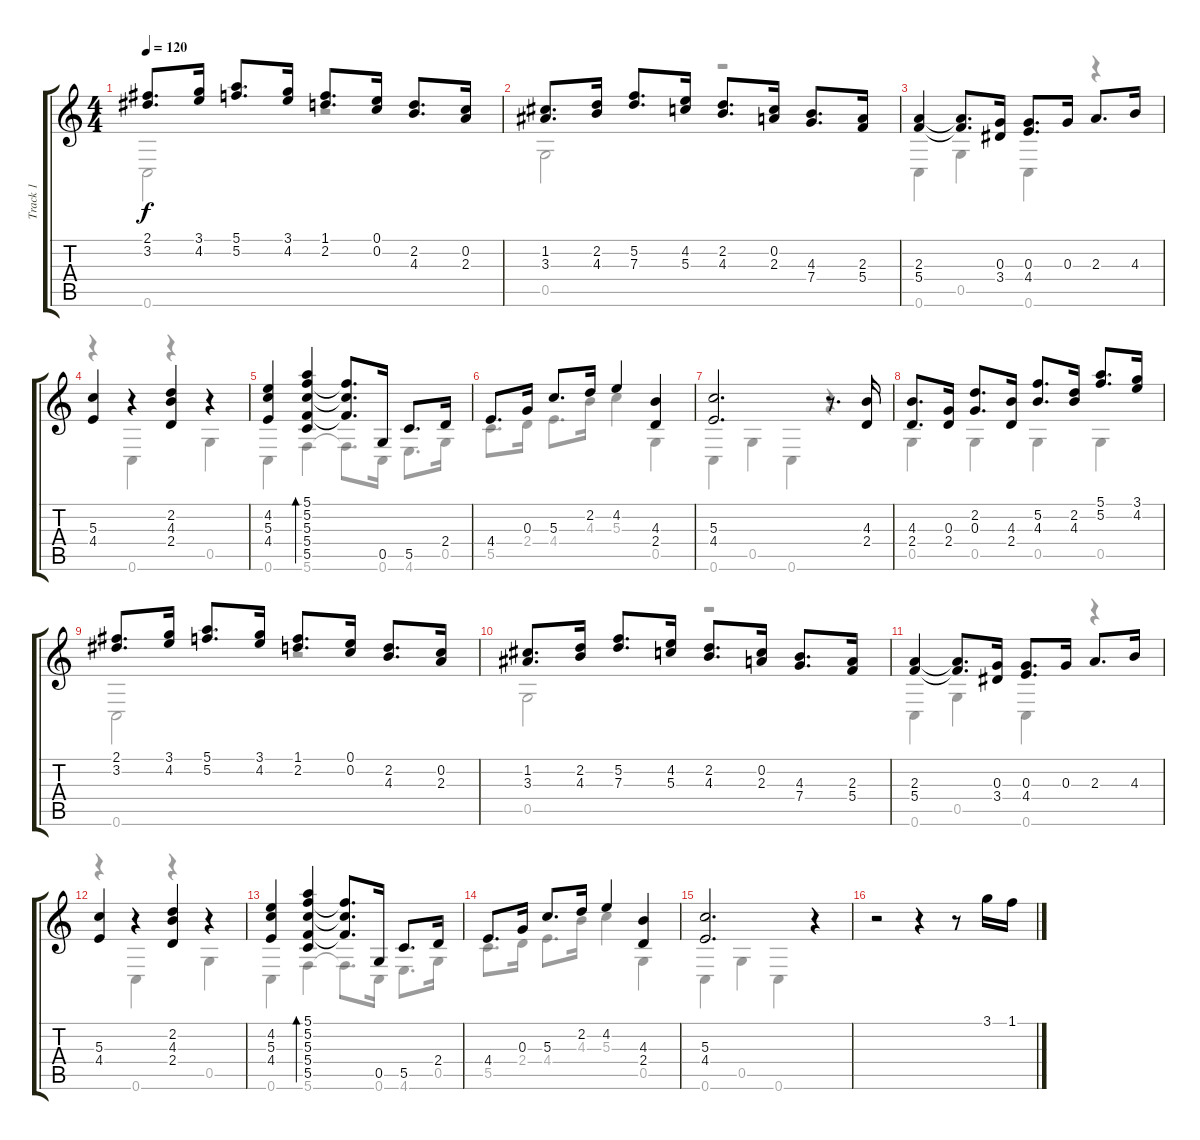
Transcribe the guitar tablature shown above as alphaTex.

\track ("Track 1" "Track 1") {instrument acousticguitarsteel}
\staff {score tabs}
\tuning (E4 C4 G3 C3 G2 C2) {hide}
\voice
\ts (4 4)
\tempo 120
\clef g2
\ks c
(2.1 3.2).8{d dy f} (3.1 4.2).16 (5.1 5.2).8{d} (3.1 4.2).16 (1.1 2.2).8{d} (0.1 0.2).16 (2.2 4.3).8{d} (0.2 2.3).16 |
(1.2 3.3).8{d} (2.2 4.3).16 (5.2 7.3).8{d} (4.2 5.3).16 (2.2 4.3).8{d} (0.2 2.3).16 (4.3 7.4).8{d} (2.3 5.4).16 |
(2.3 5.4).4 (2.3{t} 5.4{t}).8{d} (0.3 3.4).16 (0.3 4.4).8{d} 0.3.16 2.3.8{d} 4.3.16 |
(5.3 4.4).4 r.4 (2.2 4.3 2.4).4 r.4 |
(4.2 5.3 4.4).4 (5.1 5.2 5.3 5.4 5.5).4{bd 240} (5.2{t} 5.3{t} 5.4{t}).8{d} 0.5.16 5.5.8{d} 2.4.16 |
4.4.8{d} 0.3.16 5.3.8{d} 2.2.16 4.2.4 (4.3 2.4).4 |
(5.3 4.4).2{d} r.8{d} (4.3 2.4).16 |
(4.3 2.4).8{d} (0.3 2.4).16 (2.2 0.3).8{d} (4.3 2.4).16 (5.2 4.3).8{d} (2.2 4.3).16 (5.1 5.2).8{d} (3.1 4.2).16 |
(2.1 3.2).8{d} (3.1 4.2).16 (5.1 5.2).8{d} (3.1 4.2).16 (1.1 2.2).8{d} (0.1 0.2).16 (2.2 4.3).8{d} (0.2 2.3).16 |
(1.2 3.3).8{d} (2.2 4.3).16 (5.2 7.3).8{d} (4.2 5.3).16 (2.2 4.3).8{d} (0.2 2.3).16 (4.3 7.4).8{d} (2.3 5.4).16 |
(2.3 5.4).4 (2.3{t} 5.4{t}).8{d} (0.3 3.4).16 (0.3 4.4).8{d} 0.3.16 2.3.8{d} 4.3.16 |
(5.3 4.4).4 r.4 (2.2 4.3 2.4).4 r.4 |
(4.2 5.3 4.4).4 (5.1 5.2 5.3 5.4 5.5).4{bd 240} (5.2{t} 5.3{t} 5.4{t}).8{d} 0.5.16 5.5.8{d} 2.4.16 |
4.4.8{d} 0.3.16 5.3.8{d} 2.2.16 4.2.4 (4.3 2.4).4 |
(5.3 4.4).2{d} r.4 |
r.2 r.4 r.8 3.1.16 1.1.16
\voice
\clef g2
\ottava regular
\simile none
\ks c
0.6.2{dy f} r.2 |
0.5.2 r.2 |
0.6.4 0.5.4 0.6.4 r.4 |
r.4 0.6.4 r.4 0.5.4 |
0.6.4 5.6.4 5.6{t}.8{d} 0.6.16 4.6.8{d} 0.5.16 |
5.5.8{d} 2.4.16 4.4.8{d} 4.3.16 5.3.4 0.5.4 |
0.6.4 0.5.4 0.6.4 r.4 |
0.5.4 0.5.4 0.5.4 0.5.4 |
0.6.2 r.2 |
0.5.2 r.2 |
0.6.4 0.5.4 0.6.4 r.4 |
r.4 0.6.4 r.4 0.5.4 |
0.6.4 5.6.4 5.6{t}.8{d} 0.6.16 4.6.8{d} 0.5.16 |
5.5.8{d} 2.4.16 4.4.8{d} 4.3.16 5.3.4 0.5.4 |
0.6.4 0.5.4 0.6.4 r.4 |
